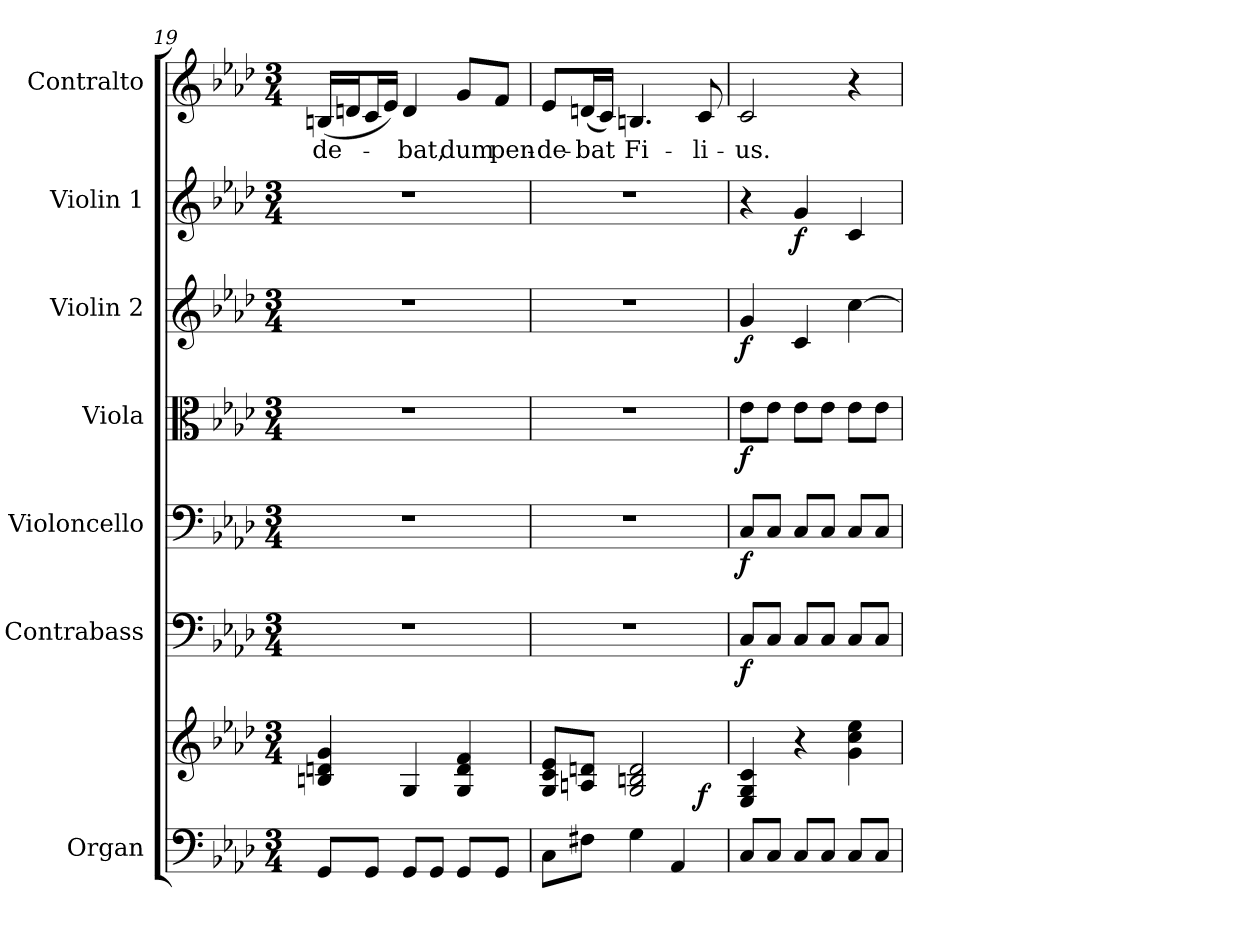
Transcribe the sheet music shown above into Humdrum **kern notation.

**kern	**kern	**dynam	**kern	**dynam	**kern	**dynam	**kern	**dynam	**kern	**dynam	**kern	**dynam	**kern	**text
*part7	*part7	*part7	*part6	*part6	*part5	*part5	*part4	*part4	*part3	*part3	*part2	*part2	*part1	*part1
*staff8	*staff7	*staff7/8	*staff6	*staff6	*staff5	*staff5	*staff4	*staff4	*staff3	*staff3	*staff2	*staff2	*staff1	*staff1
*I"Organ	*	*	*I"Contrabass	*	*I"Violoncello	*	*I"Viola	*	*I"Violin 2	*	*I"Violin 1	*	*I"Contralto	*
*I'Org.	*	*	*I'Cb.	*	*I'Vc.	*	*I'Vla.	*	*I'Vln. 2	*	*I'Vln. 1	*	*I'C.	*
*clefF4	*clefG2	*	*clefF4	*	*clefF4	*	*clefC3	*	*clefG2	*	*clefG2	*	*clefG2	*
*	*	*	*ITrd7c12	*	*	*	*	*	*	*	*	*	*	*
*k[b-e-a-d-]	*k[b-e-a-d-]	*	*k[b-e-a-d-]	*	*k[b-e-a-d-]	*	*k[b-e-a-d-]	*	*k[b-e-a-d-]	*	*k[b-e-a-d-]	*	*k[b-e-a-d-]	*
*f:	*f:	*	*f:	*	*f:	*	*f:	*	*f:	*	*f:	*	*f:	*
*M3/4	*M3/4	*	*M3/4	*	*M3/4	*	*M3/4	*	*M3/4	*	*M3/4	*	*M3/4	*
=19	=19	=19	=19	=19	=19	=19	=19	=19	=19	=19	=19	=19	=19	=19
!	!	!	!LO:N:vis=1	!	!LO:N:vis=1	!	!LO:N:vis=1	!	!LO:N:vis=1	!	!LO:N:vis=1	!	!	!
!	!	!	!	!	!	!	!	!	!	!	!	!	!	!LO:LY:b:color=#000000
8GGi/L	4Bni/ 4dni 4gi	.	2.r	.	2.r	.	2.r	.	2.r	.	2.r	.	(16Bni/LL	-de-
.	.	.	.	.	.	.	.	.	.	.	.	.	16dni/J	.
8GGi/J	.	.	.	.	.	.	.	.	.	.	.	.	16ci/L	.
.	.	.	.	.	.	.	.	.	.	.	.	.	16e-i/JJ)	.
!	!	!	!	!	!	!	!	!	!	!	!	!	!	!LO:LY:b:color=#000000
8GGi/L	4Gi/	.	.	.	.	.	.	.	.	.	.	.	4di/	-bat,
8GGi/J	.	.	.	.	.	.	.	.	.	.	.	.	.	.
!	!	!	!	!	!	!	!	!	!	!	!	!	!	!LO:LY:b:color=#000000
8GGi/L	4Gi/ 4di 4fi	.	.	.	.	.	.	.	.	.	.	.	8gi/L	dum
!	!	!	!	!	!	!	!	!	!	!	!	!	!	!LO:LY:b:color=#000000
8GGi/J	.	.	.	.	.	.	.	.	.	.	.	.	8fi/J	pen-
=20	=20	=20	=20	=20	=20	=20	=20	=20	=20	=20	=20	=20	=20	=20
!	!	!	!LO:N:vis=1	!	!LO:N:vis=1	!	!LO:N:vis=1	!	!LO:N:vis=1	!	!LO:N:vis=1	!	!	!
!	!	!	!	!	!	!	!	!	!	!	!	!	!	!LO:LY:b:color=#000000
*	*^	*	*	*	*	*	*	*	*	*	*	*	*	*
8Ci\L	8Gi/ 8ci/ 8e-i/L	2ryy	.	2.r	.	2.r	.	2.r	.	2.r	.	2.r	.	8e-i/L	-de-
!	!	!	!	!	!	!	!	!	!	!	!	!	!	!	!LO:LY:b:color=#000000
8F#Xi\J	8Ani/ 8dni/J	.	.	.	.	.	.	.	.	.	.	.	.	(16dni/L	-bat
.	.	.	.	.	.	.	.	.	.	.	.	.	.	16ci/JJ)	.
!	!	!	!	!	!	!	!	!	!	!	!	!	!	!	!LO:LY:b:color=#000000
4Gi\	2Gi/ 2Bni 2di	.	.	.	.	.	.	.	.	.	.	.	.	4.Bni/	Fi-
4AA-i/	.	8ryy	.	.	.	.	.	.	.	.	.	.	.	.	.
!	!	!	!	!	!	!	!	!	!	!	!	!	!	!	!LO:LY:b:color=#000000
.	.	8ryy	f	.	.	.	.	.	.	.	.	.	.	8ci/	-li-
*	*v	*v	*	*	*	*	*	*	*	*	*	*	*	*	*
=21	=21	=21	=21	=21	=21	=21	=21	=21	=21	=21	=21	=21	=21	=21
*	*^	*	*	*	*	*	*	*	*	*	*	*	*	*
!	!	!	!	!	!	!	!	!	!	!	!	!	!	!	!LO:LY:b:color=#000000
*	*v	*v	*	*	*	*	*	*	*	*	*	*	*	*	*
8Ci/L	4E-i/ 4Gi 4ci	.	8CCi/L	f	8Ci/L	f	8e-i\L	f	4gi/	f	4r	.	2ci/	-us.
8Ci/J	.	.	8CCi/J	.	8Ci/J	.	8e-i\J	.	.	.	.	.	.	.
8Ci/L	4r	.	8CCi/L	.	8Ci/L	.	8e-i\L	.	4ci/	.	4gi/	f	.	.
8Ci/J	.	.	8CCi/J	.	8Ci/J	.	8e-i\J	.	.	.	.	.	.	.
8Ci/L	4gi\ 4cci 4ee-i	.	8CCi/L	.	8Ci/L	.	8e-i\L	.	[4cci\	.	4ci/	.	4r	.
8Ci/J	.	.	8CCi/J	.	8Ci/J	.	8e-i\J	.	.	.	.	.	.	.
=	=	=	=	=	=	=	=	=	=	=	=	=	=	=
*-	*-	*-	*-	*-	*-	*-	*-	*-	*-	*-	*-	*-	*-	*-
